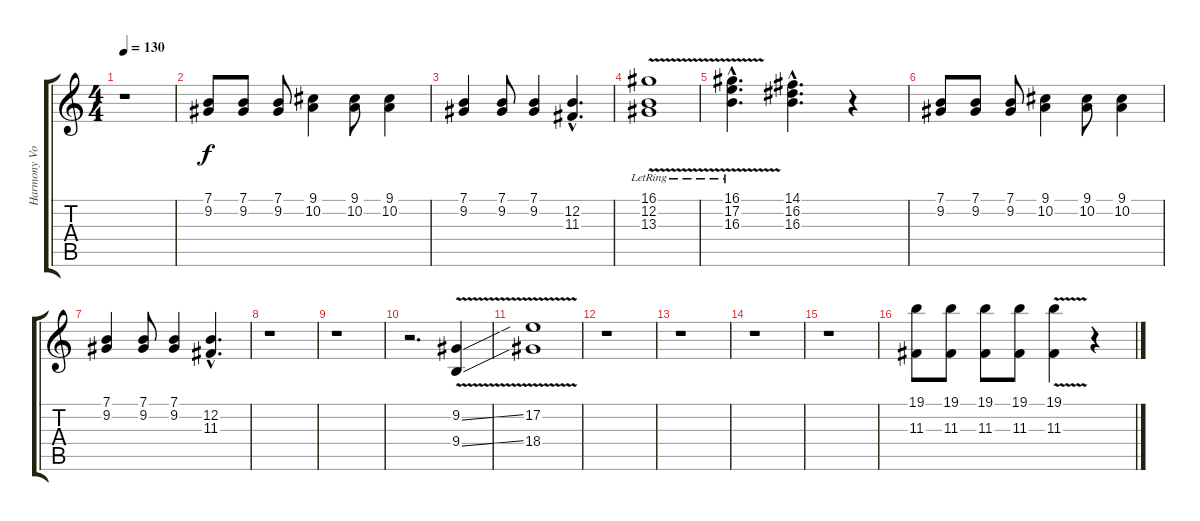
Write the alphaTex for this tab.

\track ("Harmony Vocals" "Harmony Vo") {instrument lead6voice}
\staff {score tabs}
\tuning (E4 B3 G3 D3 A2 E2) {hide}
\ts (4 4)
\tempo 130
\clef g2
\ks c
r.1{dy f} |
(7.1 9.2).8 (7.1 9.2).8 (7.1 9.2).8 (9.1 10.2).4 (9.1 10.2).8 (9.1 10.2).4 |
(7.1 9.2).4 (7.1 9.2).8 (7.1 9.2).4 (12.2{hac} 11.3{hac}).4{d} |
(16.1{v lr} 12.2{v lr} 13.3{v lr}).1 |
(16.1{v hac} 17.2{v hac} 16.3{v hac lr}).4{d} (14.1{hac} 16.2{hac} 16.3{hac}).4{d} r.4 |
(7.1 9.2).8 (7.1 9.2).8 (7.1 9.2).8 (9.1 10.2).4 (9.1 10.2).8 (9.1 10.2).4 |
(7.1 9.2).4 (7.1 9.2).8 (7.1 9.2).4 (12.2{hac} 11.3{hac}).4{d} |
r.1 |
r.1 |
r.2{d} (9.2{v ss} 9.4{v ss}).4 |
(17.2{v} 18.4{v}).1 |
r.1 |
r.1 |
r.1 |
r.1 |
(19.1 11.3).8 (19.1 11.3).8 (19.1 11.3).8 (19.1 11.3).8 (19.1{v} 11.3{v}).4 r.4
